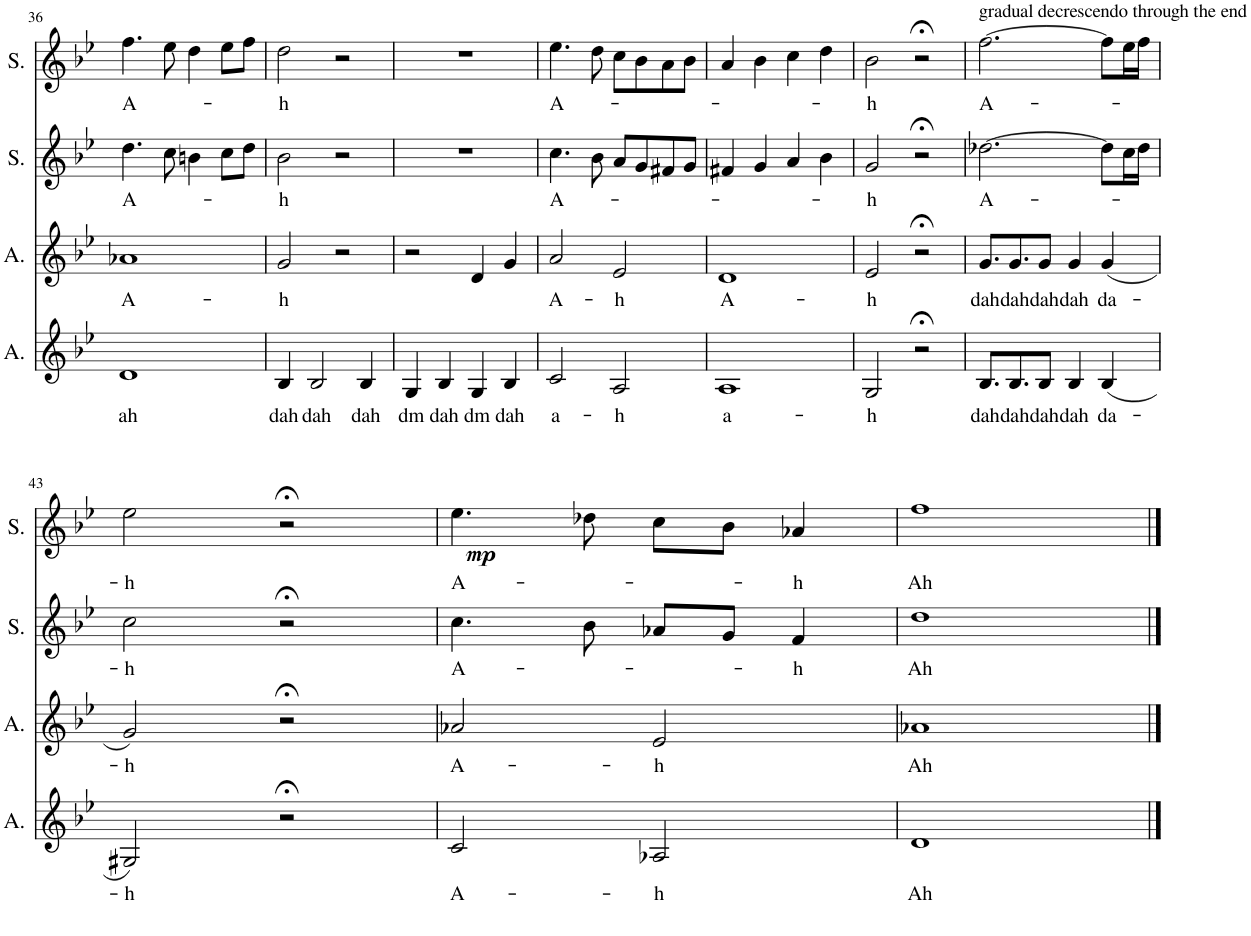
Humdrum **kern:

**kern	**text	**kern	**text	**kern	**text	**kern	**text	**dynam
*part4	*part4	*part3	*part3	*part2	*part2	*part1	*part1	*part1
*staff4	*staff4	*staff3	*staff3	*staff2	*staff2	*staff1	*staff1	*staff1
*I"Alto	*	*I"Alto	*	*I"Soprano	*	*I"Soprano	*	*
*I'A.	*	*I'A.	*	*I'S.	*	*I'S.	*	*
!!LO:PB:g=z
*clefG2	*	*clefG2	*	*clefG2	*	*clefG2	*	*
*k[b-e-]	*	*k[b-e-]	*	*k[b-e-]	*	*k[b-e-]	*	*
*M4/4	*	*M4/4	*	*M4/4	*	*M4/4	*	*
=36	=36	=36	=36	=36	=36	=36	=36	=36
!	!LO:LY:b	!	!LO:LY:b	!	!LO:LY:b	!	!LO:LY:b	!
1d	ah	1a-X	A-	4.dd\	A-	4.ff\	A-	.
.	.	.	.	8cc\	.	8ee-\	.	.
.	.	.	.	4bn\	.	4dd\	.	.
.	.	.	.	8cc\L	.	8ee-\L	.	.
.	.	.	.	8dd\J	.	8ff\J	.	.
=37	=37	=37	=37	=37	=37	=37	=37	=37
!	!LO:LY:b	!	!LO:LY:b	!	!LO:LY:b	!	!LO:LY:b	!
4B-/	dah	2g/	-h	2b-\	h	2dd\	-h	.
!	!LO:LY:b	!	!	!	!	!	!	!
2B-/	dah	.	.	.	.	.	.	.
.	.	2r	.	2r	.	2r	.	.
!	!LO:LY:b	!	!	!	!	!	!	!
4B-/	dah	.	.	.	.	.	.	.
=38	=38	=38	=38	=38	=38	=38	=38	=38
!	!LO:LY:b	!	!	!	!	!	!	!
4G/	dm	2r	.	1r	.	1r	.	.
!	!LO:LY:b	!	!	!	!	!	!	!
4B-/	dah	.	.	.	.	.	.	.
!	!LO:LY:b	!	!	!	!	!	!	!
4G/	dm	4d/	.	.	.	.	.	.
!	!LO:LY:b	!	!	!	!	!	!	!
4B-/	dah	4g/	.	.	.	.	.	.
=39	=39	=39	=39	=39	=39	=39	=39	=39
!	!LO:LY:b	!	!LO:LY:b	!	!LO:LY:b	!	!LO:LY:b	!
2c/	a-	2a/	A-	4.cc\	A-	4.ee-\	A-	.
.	.	.	.	8b-\	.	8dd\	.	.
!	!LO:LY:b	!	!LO:LY:b	!	!	!	!	!
2A/	-h	2e-/	-h	8a/L	.	8cc\L	.	.
.	.	.	.	8g/	.	8b-\	.	.
.	.	.	.	8f#X/	.	8a\	.	.
.	.	.	.	8g/J	.	8b-\J	.	.
=40	=40	=40	=40	=40	=40	=40	=40	=40
!	!LO:LY:b	!	!LO:LY:b	!	!	!	!	!
1A	a-	1d	A-	4f#X/	.	4a/	.	.
.	.	.	.	4g/	.	4b-\	.	.
.	.	.	.	4a/	.	4cc\	.	.
.	.	.	.	4b-\	.	4dd\	.	.
=41	=41	=41	=41	=41	=41	=41	=41	=41
!	!LO:LY:b	!	!LO:LY:b	!	!LO:LY:b	!	!LO:LY:b	!
2G/	-h	2e-/	-h	2g/	-h	2b-\	-h	.
2r;<	.	2r;<	.	2r;<	.	2r;<	.	.
=42	=42	=42	=42	=42	=42	=42	=42	=42
!	!	!	!	!	!	!LO:TX:a:t=gradual decrescendo through the end	!	!
!	!LO:LY:b	!	!LO:LY:b	!	!LO:LY:b	!	!LO:LY:b	!
8.B-/L	dah	8.g/L	dah	[2.dd-X\	A-	[2.ff\	A-	.
!	!LO:LY:b	!	!LO:LY:b	!	!	!	!	!
8.B-/	dah	8.g/	dah	.	.	.	.	.
!	!LO:LY:b	!	!LO:LY:b	!	!	!	!	!
8B-/J	dah	8g/J	dah	.	.	.	.	.
!	!LO:LY:b	!	!LO:LY:b	!	!	!	!	!
4B-/	dah	4g/	dah	.	.	.	.	.
!	!LO:LY:b	!	!LO:LY:b	!	!	!	!	!
(4B-/	da-	(4g/	da-	8dd-\L]	.	8ff\L]	.	.
.	.	.	.	16cc\L	.	16ee-\L	.	.
.	.	.	.	16dd-\JJ	.	16ff\JJ	.	.
!!LO:LB:g=z
=43	=43	=43	=43	=43	=43	=43	=43	=43
!	!LO:LY:b	!	!LO:LY:b	!	!LO:LY:b	!	!LO:LY:b	!
2G#X/)	-h	2g/)	-h	2cc\	-h	2ee-\	-h	.
2r;<	.	2r;<	.	2r;<	.	2r;<	.	.
=44	=44	=44	=44	=44	=44	=44	=44	=44
!	!LO:LY:b	!	!LO:LY:b	!	!LO:LY:b	!	!LO:LY:b	!LO:DY:b
2c/	A-	2a-X/	A-	4.cc\	A-	4.ee-\	A-	mp
.	.	.	.	8b-\	.	8dd-X\	.	.
!	!LO:LY:b	!	!LO:LY:b	!	!	!	!	!
2A-X/	-h	2e-/	-h	8a-X/L	.	8cc\L	.	.
.	.	.	.	8g/J	.	8b-\J	.	.
!	!	!	!	!	!LO:LY:b	!	!LO:LY:b	!
.	.	.	.	4f/	h	4a-X/	h	.
=45	=45	=45	=45	=45	=45	=45	=45	=45
!	!LO:LY:b	!	!LO:LY:b	!	!LO:LY:b	!	!LO:LY:b	!
1d	Ah	1a-X	Ah	1dd	Ah	1ff	Ah	.
==	==	==	==	==	==	==	==	==
*-	*-	*-	*-	*-	*-	*-	*-	*-
